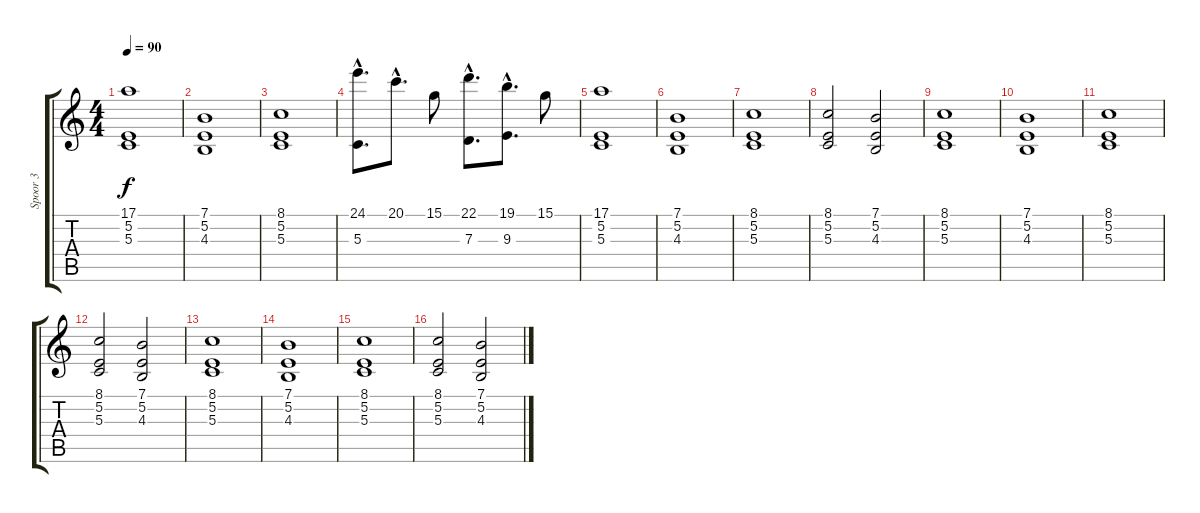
\track ("Spoor 3" "Spoor 3") {instrument stringensemble1}
\staff {score tabs}
\tuning (E4 B3 G3 D3 A2 E2) {hide}
\ts (4 4)
\tempo 90
\clef g2
\ks c
(17.1 5.2 5.3).1{dy f} |
(7.1 5.2 4.3).1 |
(8.1 5.2 5.3).1 |
(24.1{hac} 5.3{hac}).8{d} 20.1{hac}.8{d} 15.1.8 (22.1{hac} 7.3{hac}).8{d} (19.1{hac} 9.3{hac}).8{d} 15.1.8 |
(17.1 5.2 5.3).1 |
(7.1 5.2 4.3).1 |
(8.1 5.2 5.3).1 |
(8.1 5.2 5.3).2 (7.1 5.2 4.3).2 |
(8.1 5.2 5.3).1 |
(7.1 5.2 4.3).1 |
(8.1 5.2 5.3).1 |
(8.1 5.2 5.3).2 (7.1 5.2 4.3).2 |
(8.1 5.2 5.3).1 |
(7.1 5.2 4.3).1 |
(8.1 5.2 5.3).1 |
(8.1 5.2 5.3).2 (7.1 5.2 4.3).2
